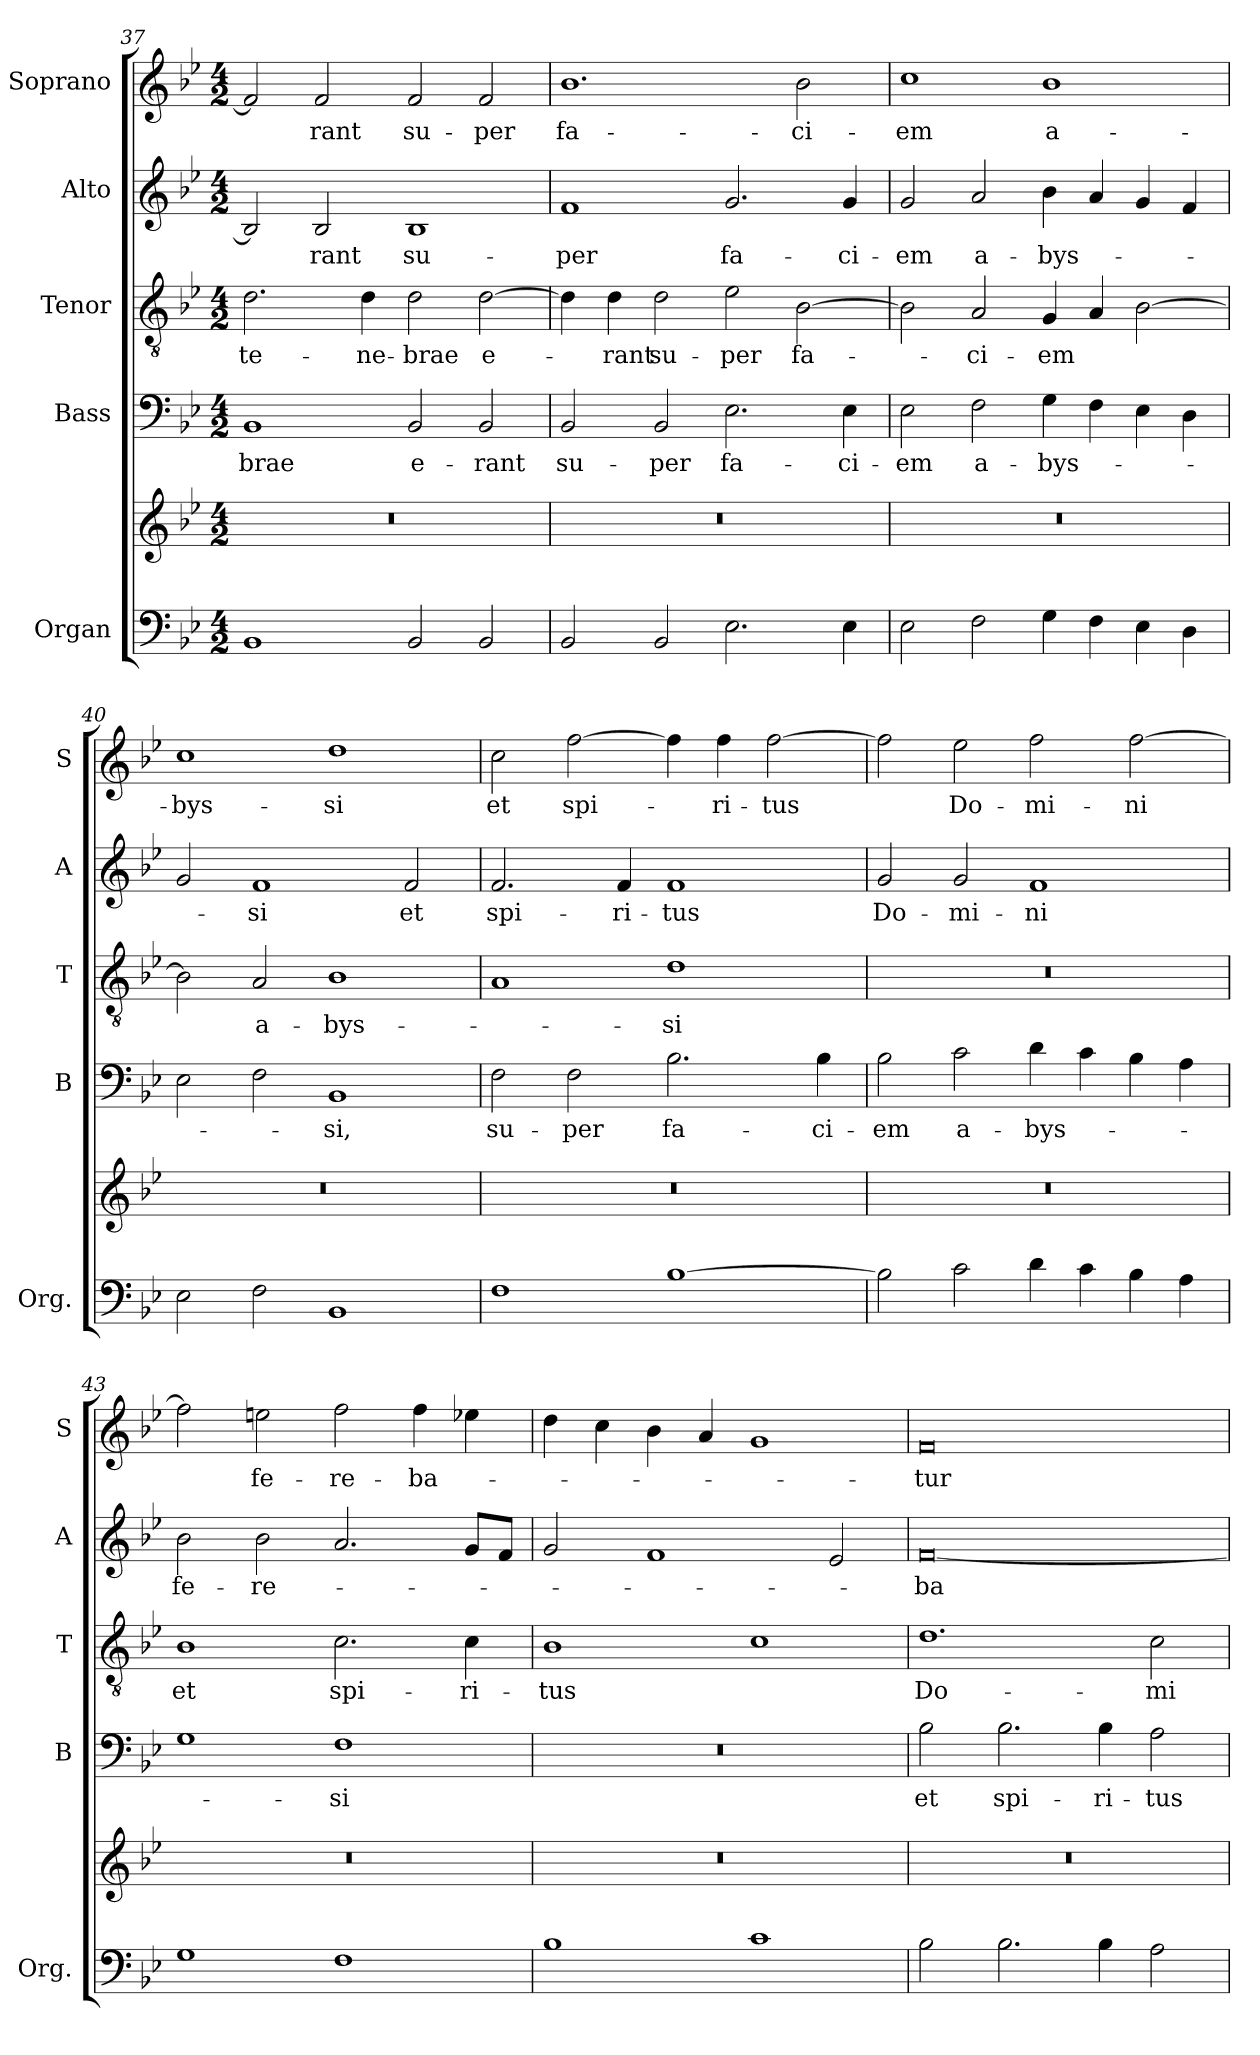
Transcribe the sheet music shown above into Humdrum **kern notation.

**kern	**kern	**kern	**text	**kern	**text	**kern	**text	**kern	**text
*part5	*part5	*part4	*part4	*part3	*part3	*part2	*part2	*part1	*part1
*staff6	*staff5	*staff4	*staff4	*staff3	*staff3	*staff2	*staff2	*staff1	*staff1
*I"Organ	*	*I"Bass	*	*I"Tenor	*	*I"Alto	*	*I"Soprano	*
*I'Org.	*	*I'B	*	*I'T	*	*I'A	*	*I'S	*
*clefF4	*clefG2	*clefF4	*	*clefGv2	*	*clefG2	*	*clefG2	*
*k[b-e-]	*k[b-e-]	*k[b-e-]	*	*k[b-e-]	*	*k[b-e-]	*	*k[b-e-]	*
*B-:	*B-:	*B-:	*	*B-:	*	*B-:	*	*B-:	*
*M4/2	*M4/2	*M4/2	*	*M4/2	*	*M4/2	*	*M4/2	*
=37	=37	=37	=37	=37	=37	=37	=37	=37	=37
!	!	!	!LO:LY:b	!	!LO:LY:b	!	!	!	!
1BB-	0r	1BB-	-brae	2.d\	te-	2B-/]	.	2f/]	.
!	!	!	!	!	!	!	!LO:LY:b	!	!LO:LY:b
.	.	.	.	.	.	2B-/	-rant	2f/	-rant
!	!	!	!	!	!LO:LY:b	!	!	!	!
.	.	.	.	4d\	-ne-	.	.	.	.
!	!	!	!LO:LY:b	!	!LO:LY:b	!	!LO:LY:b	!	!LO:LY:b
2BB-/	.	2BB-/	e-	2d\	-brae	1B-	su-	2f/	su-
!	!	!	!LO:LY:b	!	!LO:LY:b	!	!	!	!LO:LY:b
2BB-/	.	2BB-/	-rant	[2d\	e-	.	.	2f/	-per
!!LO:PB:g=z
=38	=38	=38	=38	=38	=38	=38	=38	=38	=38
!	!	!	!LO:LY:b	!	!	!	!LO:LY:b	!	!LO:LY:b
2BB-/	0r	2BB-/	su-	4d\]	.	1f	-per	1.b-	fa-
!	!	!	!	!	!LO:LY:b	!	!	!	!
.	.	.	.	4d\	-rant	.	.	.	.
!	!	!	!LO:LY:b	!	!LO:LY:b	!	!	!	!
2BB-/	.	2BB-/	-per	2d\	su-	.	.	.	.
!	!	!	!LO:LY:b	!	!LO:LY:b	!	!LO:LY:b	!	!
2.E-\	.	2.E-\	fa-	2e-\	-per	2.g/	fa-	.	.
!	!	!	!	!	!LO:LY:b	!	!	!	!LO:LY:b
.	.	.	.	[2B-\	fa-	.	.	2b-\	-ci-
!	!	!	!LO:LY:b	!	!	!	!LO:LY:b	!	!
4E-\	.	4E-\	-ci-	.	.	4g/	-ci-	.	.
=39	=39	=39	=39	=39	=39	=39	=39	=39	=39
!	!	!	!LO:LY:b	!	!	!	!LO:LY:b	!	!LO:LY:b
2E-\	0r	2E-\	-em	2B-\]	.	2g/	-em	1cc	-em
!	!	!	!LO:LY:b	!	!LO:LY:b	!	!LO:LY:b	!	!
2F\	.	2F\	a-	2A/	-ci-	2a/	a-	.	.
!	!	!	!LO:LY:b	!	!LO:LY:b	!	!LO:LY:b	!	!LO:LY:b
4G\	.	4G\	-bys-	4G/	-em	4b-\	-bys-	1b-	a-
4F\	.	4F\	.	4A/	.	4a/	.	.	.
4E-\	.	4E-\	.	[2B-\	.	4g/	.	.	.
4D\	.	4D\	.	.	.	4f/	.	.	.
=40	=40	=40	=40	=40	=40	=40	=40	=40	=40
!	!	!	!	!	!	!	!	!	!LO:LY:b
2E-\	0r	2E-\	.	2B-\]	.	2g/	.	1cc	-bys-
!	!	!	!	!	!LO:LY:b	!	!LO:LY:b	!	!
2F\	.	2F\	.	2A/	a-	1f	-si	.	.
!	!	!	!LO:LY:b	!	!LO:LY:b	!	!	!	!LO:LY:b
1BB-	.	1BB-	-si,	1B-	-bys-	.	.	1dd	-si
!	!	!	!	!	!	!	!LO:LY:b	!	!
.	.	.	.	.	.	2f/	et	.	.
=41	=41	=41	=41	=41	=41	=41	=41	=41	=41
!	!	!	!LO:LY:b	!	!	!	!LO:LY:b	!	!LO:LY:b
1F	0r	2F\	su-	1A	.	2.f/	spi-	2cc\	et
!	!	!	!LO:LY:b	!	!	!	!	!	!LO:LY:b
.	.	2F\	-per	.	.	.	.	[2ff\	spi-
!	!	!	!	!	!	!	!LO:LY:b	!	!
.	.	.	.	.	.	4f/	-ri-	.	.
!	!	!	!LO:LY:b	!	!LO:LY:b	!	!LO:LY:b	!	!
[1B-	.	2.B-\	fa-	1d	-si	1f	-tus	4ff\]	.
!	!	!	!	!	!	!	!	!	!LO:LY:b
.	.	.	.	.	.	.	.	4ff\	-ri-
!	!	!	!	!	!	!	!	!	!LO:LY:b
.	.	.	.	.	.	.	.	[2ff\	-tus
!	!	!	!LO:LY:b	!	!	!	!	!	!
.	.	4B-\	-ci-	.	.	.	.	.	.
!!LO:LB:g=z
=42	=42	=42	=42	=42	=42	=42	=42	=42	=42
!	!	!	!LO:LY:b	!	!	!	!LO:LY:b	!	!
2B-\]	0r	2B-\	-em	0r	.	2g/	Do-	2ff\]	.
!	!	!	!LO:LY:b	!	!	!	!LO:LY:b	!	!LO:LY:b
2c\	.	2c\	a-	.	.	2g/	-mi-	2ee-\	Do-
!	!	!	!LO:LY:b	!	!	!	!LO:LY:b	!	!LO:LY:b
4d\	.	4d\	-bys-	.	.	1f	-ni	2ff\	-mi-
4c\	.	4c\	.	.	.	.	.	.	.
!	!	!	!	!	!	!	!	!	!LO:LY:b
4B-\	.	4B-\	.	.	.	.	.	[2ff\	-ni
4A\	.	4A\	.	.	.	.	.	.	.
=43	=43	=43	=43	=43	=43	=43	=43	=43	=43
!	!	!	!	!	!LO:LY:b	!	!LO:LY:b	!	!
1G	0r	1G	.	1B-	et	2b-\	fe-	2ff\]	.
!	!	!	!	!	!	!	!LO:LY:b	!	!LO:LY:b
.	.	.	.	.	.	2b-\	-re-	2een\	fe-
!	!	!	!LO:LY:b	!	!LO:LY:b	!	!	!	!LO:LY:b
1F	.	1F	-si	2.c\	spi-	2.a/	.	2ff\	-re-
!	!	!	!	!	!	!	!	!	!LO:LY:b
.	.	.	.	.	.	.	.	4ff\	-ba-
!	!	!	!	!	!LO:LY:b	!	!	!	!
.	.	.	.	4c\	-ri-	8g/L	.	4ee-X\	.
.	.	.	.	.	.	8f/J	.	.	.
=44	=44	=44	=44	=44	=44	=44	=44	=44	=44
!	!	!	!	!	!LO:LY:b	!	!	!	!
1B-	0r	0r	.	1B-	-tus	2g/	.	4dd\	.
.	.	.	.	.	.	.	.	4cc\	.
.	.	.	.	.	.	1f	.	4b-\	.
.	.	.	.	.	.	.	.	4a/	.
1c	.	.	.	1c	.	.	.	1g	.
.	.	.	.	.	.	2e-/	.	.	.
=45	=45	=45	=45	=45	=45	=45	=45	=45	=45
!	!	!	!LO:LY:b	!	!LO:LY:b	!	!LO:LY:b	!	!LO:LY:b
2B-\	0r	2B-\	et	1.d	Do-	[0f	-ba-	0f	-tur
!	!	!	!LO:LY:b	!	!	!	!	!	!
2.B-\	.	2.B-\	spi-	.	.	.	.	.	.
!	!	!	!LO:LY:b	!	!	!	!	!	!
4B-\	.	4B-\	-ri-	.	.	.	.	.	.
!	!	!	!LO:LY:b	!	!LO:LY:b	!	!	!	!
2A\	.	2A\	-tus	2c\	-mi-	.	.	.	.
=	=	=	=	=	=	=	=	=	=
*-	*-	*-	*-	*-	*-	*-	*-	*-	*-
